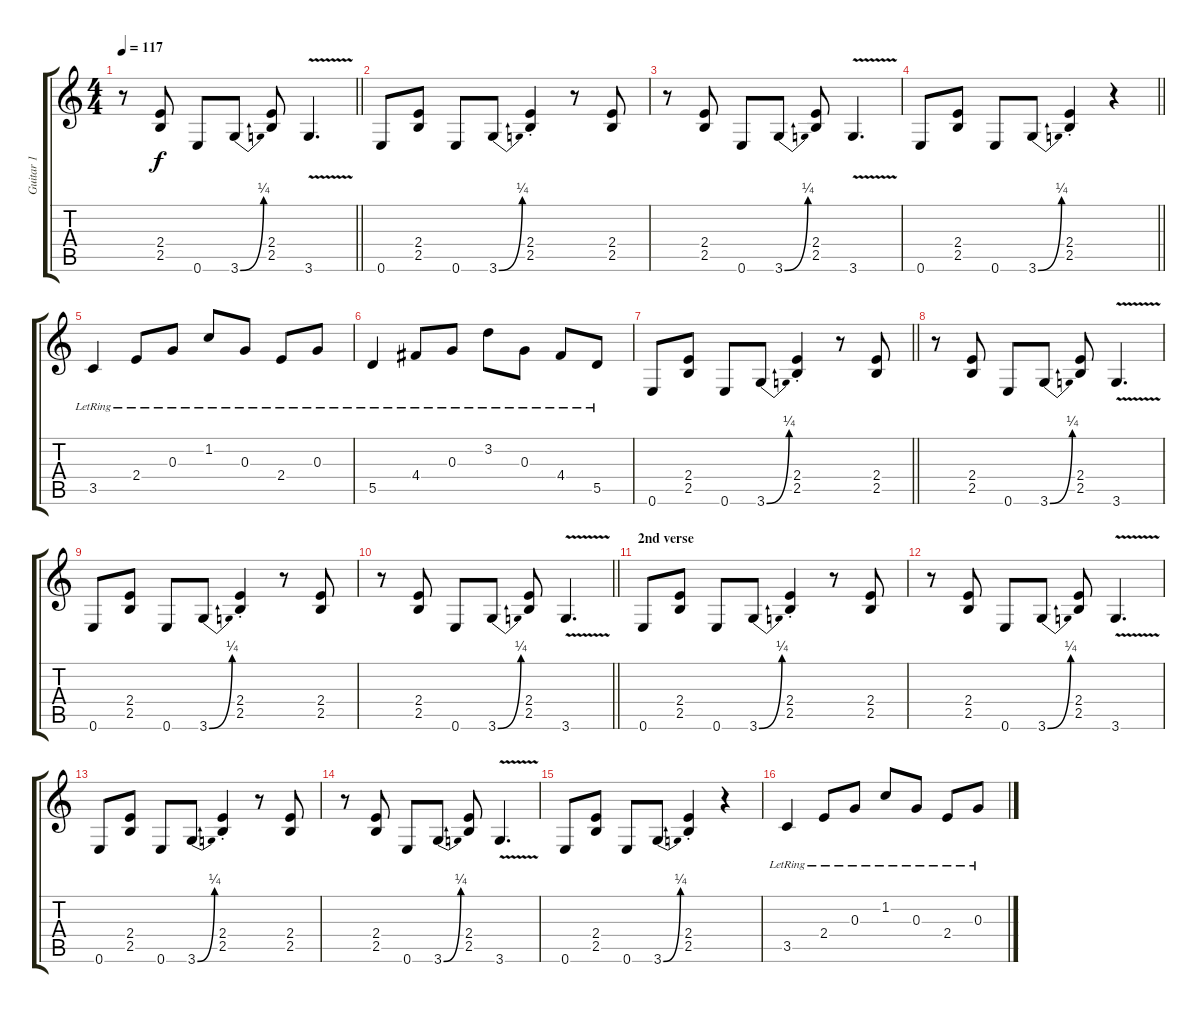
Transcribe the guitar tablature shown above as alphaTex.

\track ("Guitar 1" "Guitar 1") {instrument electricguitarjazz}
\staff {score tabs}
\tuning (E4 B3 G3 D3 A2 E2) {hide}
\ts (4 4)
\tempo 117
\clef g2
\barLineRight lightlight
\ks c
r.8{dy f} (2.4 2.5).8 0.6.8 3.6{be (bend 0 0 60 1)}.8 (2.4 2.5).8 3.6{v}.4{d} |
0.6.8 (2.4 2.5).8 0.6.8 3.6{be (bend 0 0 60 1)}.8 (2.4{st} 2.5{st}).4 r.8 (2.4 2.5).8 |
r.8 (2.4 2.5).8 0.6.8 3.6{be (bend 0 0 60 1)}.8 (2.4 2.5).8 3.6{v}.4{d} |
\barLineRight lightlight
0.6.8 (2.4 2.5).8 0.6.8 3.6{be (bend 0 0 60 1)}.8 (2.4{st} 2.5{st}).4 r.4 |
3.5{lr}.4 2.4{lr}.8 0.3{lr}.8 1.2{lr}.8 0.3{lr}.8 2.4{lr}.8 0.3{lr}.8 |
5.5{lr}.4 4.4{lr}.8 0.3{lr}.8 3.2{lr}.8 0.3{lr}.8 4.4{lr}.8 5.5{lr}.8 |
\barLineRight lightlight
0.6.8 (2.4 2.5).8 0.6.8 3.6{be (bend 0 0 60 1)}.8 (2.4{st} 2.5{st}).4 r.8 (2.4 2.5).8 |
r.8 (2.4 2.5).8 0.6.8 3.6{be (bend 0 0 60 1)}.8 (2.4 2.5).8 3.6{v}.4{d} |
0.6.8 (2.4 2.5).8 0.6.8 3.6{be (bend 0 0 60 1)}.8 (2.4{st} 2.5{st}).4 r.8 (2.4 2.5).8 |
\barLineRight lightlight
r.8 (2.4 2.5).8 0.6.8 3.6{be (bend 0 0 60 1)}.8 (2.4 2.5).8 3.6{v}.4{d} |
\section ("" "2nd verse")
0.6.8 (2.4 2.5).8 0.6.8 3.6{be (bend 0 0 60 1)}.8 (2.4{st} 2.5{st}).4 r.8 (2.4 2.5).8 |
r.8 (2.4 2.5).8 0.6.8 3.6{be (bend 0 0 60 1)}.8 (2.4 2.5).8 3.6{v}.4{d} |
0.6.8 (2.4 2.5).8 0.6.8 3.6{be (bend 0 0 60 1)}.8 (2.4{st} 2.5{st}).4 r.8 (2.4 2.5).8 |
r.8 (2.4 2.5).8 0.6.8 3.6{be (bend 0 0 60 1)}.8 (2.4 2.5).8 3.6{v}.4{d} |
0.6.8 (2.4 2.5).8 0.6.8 3.6{be (bend 0 0 60 1)}.8 (2.4{st} 2.5{st}).4 r.4 |
3.5{lr}.4 2.4{lr}.8 0.3{lr}.8 1.2{lr}.8 0.3{lr}.8 2.4{lr}.8 0.3{lr}.8
